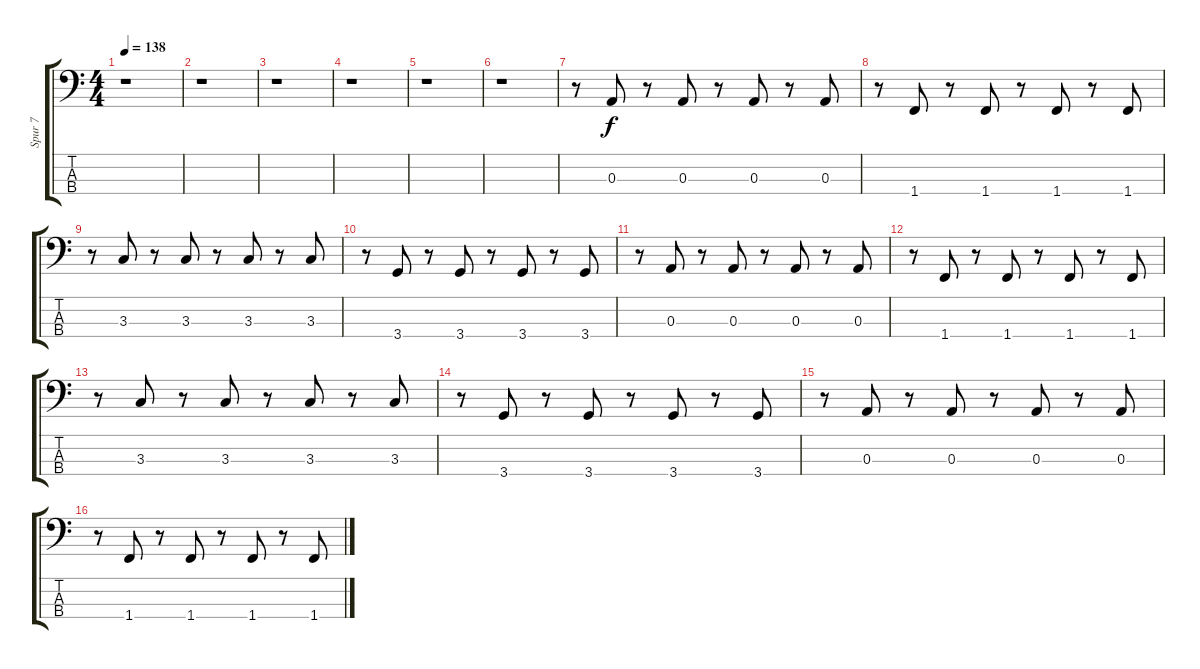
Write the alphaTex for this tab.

\track ("Spur 7" "Spur 7") {instrument synthbass1}
\staff {score tabs}
\tuning (G2 D2 A1 E1) {hide}
\ts (4 4)
\tempo 138
\clef f4
\ks c
r.1{dy f} |
r.1 |
r.1 |
r.1 |
r.1 |
r.1 |
r.8 0.3.8 r.8 0.3.8 r.8 0.3.8 r.8 0.3.8 |
r.8 1.4.8 r.8 1.4.8 r.8 1.4.8 r.8 1.4.8 |
r.8 3.3.8 r.8 3.3.8 r.8 3.3.8 r.8 3.3.8 |
r.8 3.4.8 r.8 3.4.8 r.8 3.4.8 r.8 3.4.8 |
r.8 0.3.8 r.8 0.3.8 r.8 0.3.8 r.8 0.3.8 |
r.8 1.4.8 r.8 1.4.8 r.8 1.4.8 r.8 1.4.8 |
r.8 3.3.8 r.8 3.3.8 r.8 3.3.8 r.8 3.3.8 |
r.8 3.4.8 r.8 3.4.8 r.8 3.4.8 r.8 3.4.8 |
r.8 0.3.8 r.8 0.3.8 r.8 0.3.8 r.8 0.3.8 |
r.8 1.4.8 r.8 1.4.8 r.8 1.4.8 r.8 1.4.8
